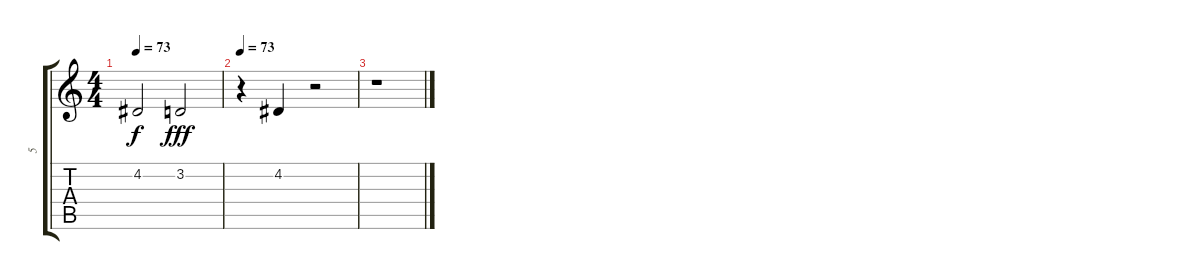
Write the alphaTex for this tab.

\track ("5" "5") {instrument electricpiano1}
\staff {score tabs}
\tuning (E4 B3 G3 D3 A2 E2) {hide}
\ts (4 4)
\tempo 73
\clef g2
\ks c
4.2{t}.2{dy f} 3.2.2{dy fff} |
\tempo 73
r.4 4.2.4{volume 14 balance 11} r.2 |
r.1
